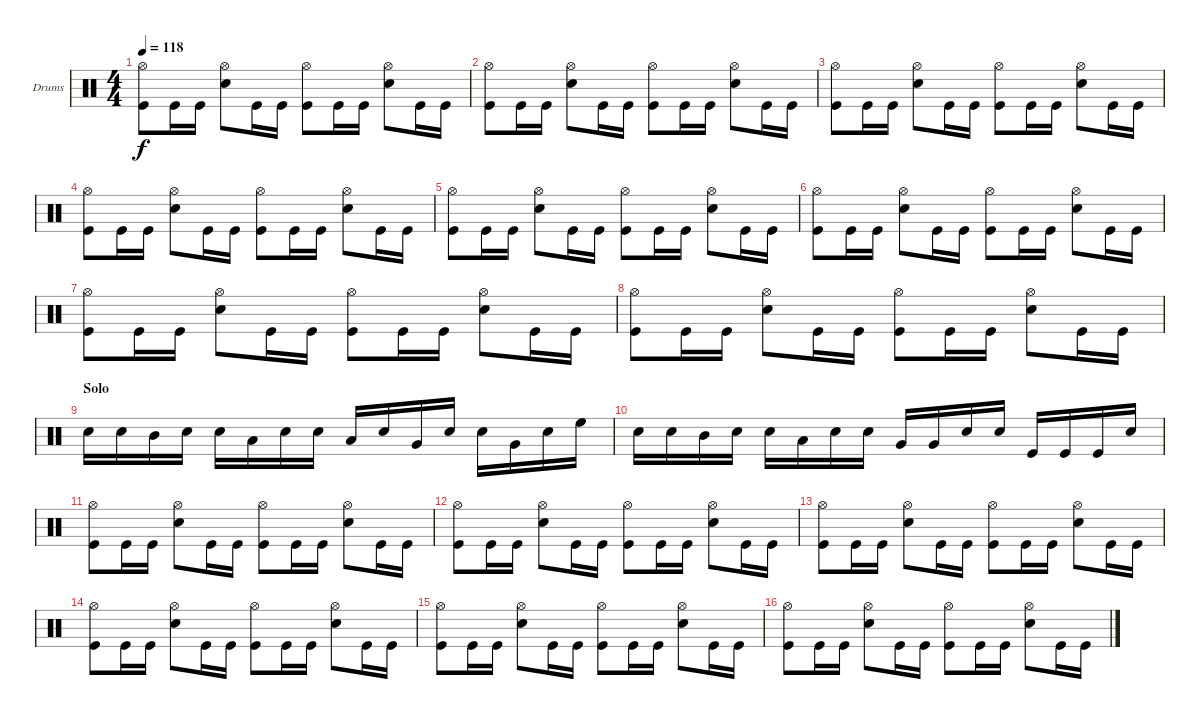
\bracketExtendMode groupsimilarinstruments
\firstSystemTrackNameOrientation horizontal
\otherSystemsTrackNameOrientation horizontal
\track ("Drumkit" "Drums") {instrument percussion}
\staff {score}
\articulation defaults
\ts (4 4)
\tempo 118
\clef neutral
\ks c
("Hi-Hat (open)" "Kick (hit)").8{dy f} "Kick (hit)".16 "Kick (hit)".16 ("Hi-Hat (open)" "Snare (hit) 2").8 "Kick (hit)".16 "Kick (hit)".16 ("Hi-Hat (open)" "Kick (hit)").8 "Kick (hit)".16 "Kick (hit)".16 ("Hi-Hat (open)" "Snare (hit) 2").8 "Kick (hit)".16 "Kick (hit)".16 |
("Hi-Hat (open)" "Kick (hit)").8 "Kick (hit)".16 "Kick (hit)".16 ("Hi-Hat (open)" "Snare (hit) 2").8 "Kick (hit)".16 "Kick (hit)".16 ("Hi-Hat (open)" "Kick (hit)").8 "Kick (hit)".16 "Kick (hit)".16 ("Hi-Hat (open)" "Snare (hit) 2").8 "Kick (hit)".16 "Kick (hit)".16 |
("Hi-Hat (open)" "Kick (hit)").8 "Kick (hit)".16 "Kick (hit)".16 ("Hi-Hat (open)" "Snare (hit) 2").8 "Kick (hit)".16 "Kick (hit)".16 ("Hi-Hat (open)" "Kick (hit)").8 "Kick (hit)".16 "Kick (hit)".16 ("Hi-Hat (open)" "Snare (hit) 2").8 "Kick (hit)".16 "Kick (hit)".16 |
("Hi-Hat (open)" "Kick (hit)").8 "Kick (hit)".16 "Kick (hit)".16 ("Hi-Hat (open)" "Snare (hit) 2").8 "Kick (hit)".16 "Kick (hit)".16 ("Hi-Hat (open)" "Kick (hit)").8 "Kick (hit)".16 "Kick (hit)".16 ("Hi-Hat (open)" "Snare (hit) 2").8 "Kick (hit)".16 "Kick (hit)".16 |
("Hi-Hat (open)" "Kick (hit)").8 "Kick (hit)".16 "Kick (hit)".16 ("Hi-Hat (open)" "Snare (hit) 2").8 "Kick (hit)".16 "Kick (hit)".16 ("Hi-Hat (open)" "Kick (hit)").8 "Kick (hit)".16 "Kick (hit)".16 ("Hi-Hat (open)" "Snare (hit) 2").8 "Kick (hit)".16 "Kick (hit)".16 |
("Hi-Hat (open)" "Kick (hit)").8 "Kick (hit)".16 "Kick (hit)".16 ("Hi-Hat (open)" "Snare (hit) 2").8 "Kick (hit)".16 "Kick (hit)".16 ("Hi-Hat (open)" "Kick (hit)").8 "Kick (hit)".16 "Kick (hit)".16 ("Hi-Hat (open)" "Snare (hit) 2").8 "Kick (hit)".16 "Kick (hit)".16 |
("Hi-Hat (open)" "Kick (hit)").8 "Kick (hit)".16 "Kick (hit)".16 ("Hi-Hat (open)" "Snare (hit) 2").8 "Kick (hit)".16 "Kick (hit)".16 ("Hi-Hat (open)" "Kick (hit)").8 "Kick (hit)".16 "Kick (hit)".16 ("Hi-Hat (open)" "Snare (hit) 2").8 "Kick (hit)".16 "Kick (hit)".16 |
("Hi-Hat (open)" "Kick (hit)").8 "Kick (hit)".16 "Kick (hit)".16 ("Hi-Hat (open)" "Snare (hit) 2").8 "Kick (hit)".16 "Kick (hit)".16 ("Hi-Hat (open)" "Kick (hit)").8 "Kick (hit)".16 "Kick (hit)".16 ("Hi-Hat (open)" "Snare (hit) 2").8 "Kick (hit)".16 "Kick (hit)".16 |
\section ("" "Solo")
"Snare (hit) 2".16 "Snare (hit) 2".16 "Mid Tom (hit)".16 "Snare (hit) 2".16 "Snare (hit) 2".16 "Low Tom (hit)".16 "Snare (hit) 2".16 "Snare (hit) 2".16 "Low Tom (hit)".16 "Snare (hit) 2".16 "Very Low Tom (hit)".16 "Snare (hit) 2".16 "Snare (hit) 2".16 "Very Low Tom (hit)".16 "Snare (hit) 2".16 "High Floor Tom (hit)".16 |
"Snare (hit) 2".16 "Snare (hit) 2".16 "Mid Tom (hit)".16 "Snare (hit) 2".16 "Snare (hit) 2".16 "Low Tom (hit)".16 "Snare (hit) 2".16 "Snare (hit) 2".16 "Very Low Tom (hit)".16 "Very Low Tom (hit)".16 "Snare (hit) 2".16 "Snare (hit) 2".16 "Kick (hit)".16 "Kick (hit)".16 "Kick (hit)".16 "Snare (hit) 2".16 |
("Hi-Hat (open)" "Kick (hit)").8 "Kick (hit)".16 "Kick (hit)".16 ("Hi-Hat (open)" "Snare (hit) 2").8 "Kick (hit)".16 "Kick (hit)".16 ("Hi-Hat (open)" "Kick (hit)").8 "Kick (hit)".16 "Kick (hit)".16 ("Hi-Hat (open)" "Snare (hit) 2").8 "Kick (hit)".16 "Kick (hit)".16 |
("Hi-Hat (open)" "Kick (hit)").8 "Kick (hit)".16 "Kick (hit)".16 ("Hi-Hat (open)" "Snare (hit) 2").8 "Kick (hit)".16 "Kick (hit)".16 ("Hi-Hat (open)" "Kick (hit)").8 "Kick (hit)".16 "Kick (hit)".16 ("Hi-Hat (open)" "Snare (hit) 2").8 "Kick (hit)".16 "Kick (hit)".16 |
("Hi-Hat (open)" "Kick (hit)").8 "Kick (hit)".16 "Kick (hit)".16 ("Hi-Hat (open)" "Snare (hit) 2").8 "Kick (hit)".16 "Kick (hit)".16 ("Hi-Hat (open)" "Kick (hit)").8 "Kick (hit)".16 "Kick (hit)".16 ("Hi-Hat (open)" "Snare (hit) 2").8 "Kick (hit)".16 "Kick (hit)".16 |
("Hi-Hat (open)" "Kick (hit)").8 "Kick (hit)".16 "Kick (hit)".16 ("Hi-Hat (open)" "Snare (hit) 2").8 "Kick (hit)".16 "Kick (hit)".16 ("Hi-Hat (open)" "Kick (hit)").8 "Kick (hit)".16 "Kick (hit)".16 ("Hi-Hat (open)" "Snare (hit) 2").8 "Kick (hit)".16 "Kick (hit)".16 |
("Hi-Hat (open)" "Kick (hit)").8 "Kick (hit)".16 "Kick (hit)".16 ("Hi-Hat (open)" "Snare (hit) 2").8 "Kick (hit)".16 "Kick (hit)".16 ("Hi-Hat (open)" "Kick (hit)").8 "Kick (hit)".16 "Kick (hit)".16 ("Hi-Hat (open)" "Snare (hit) 2").8 "Kick (hit)".16 "Kick (hit)".16 |
("Hi-Hat (open)" "Kick (hit)").8 "Kick (hit)".16 "Kick (hit)".16 ("Hi-Hat (open)" "Snare (hit) 2").8 "Kick (hit)".16 "Kick (hit)".16 ("Hi-Hat (open)" "Kick (hit)").8 "Kick (hit)".16 "Kick (hit)".16 ("Hi-Hat (open)" "Snare (hit) 2").8 "Kick (hit)".16 "Kick (hit)".16
